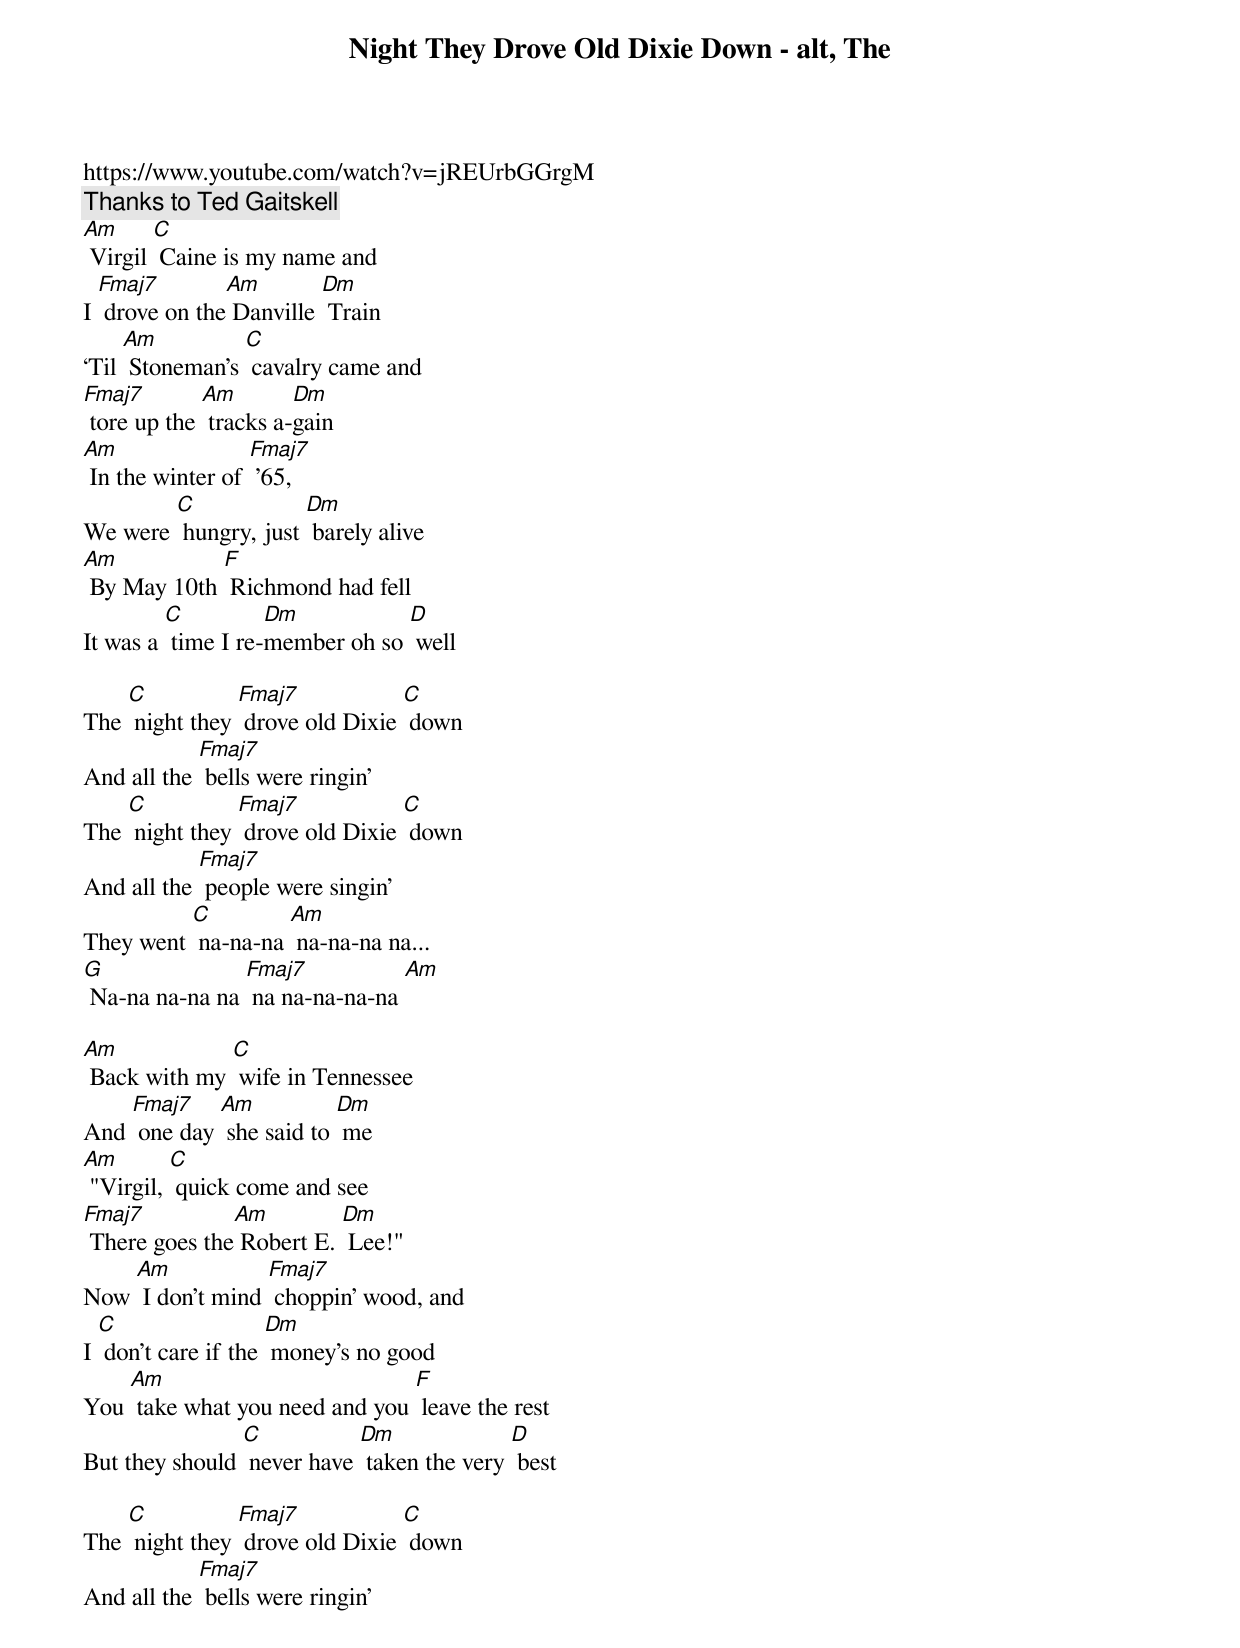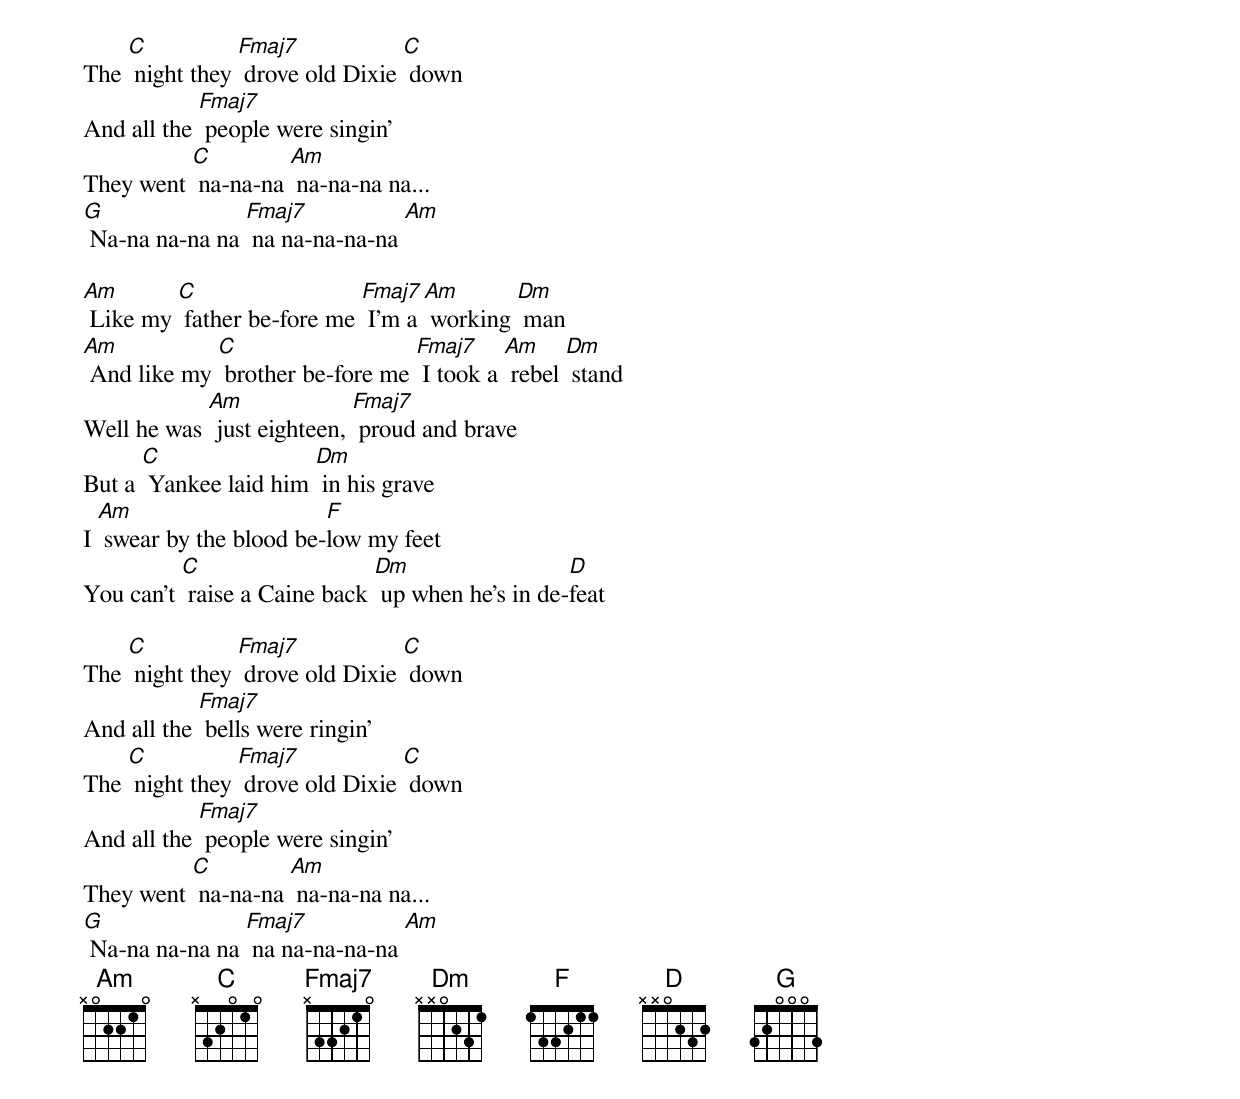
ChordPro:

{t: Night They Drove Old Dixie Down - alt, The}
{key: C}
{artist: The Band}
https://www.youtube.com/watch?v=jREUrbGGrgM
{c: Thanks to Ted Gaitskell}
[Am] Virgil [C] Caine is my name and
I [Fmaj7] drove on the[Am] Danville [Dm] Train
‘Til [Am] Stoneman's [C] cavalry came and
[Fmaj7] tore up the [Am] tracks a-[Dm]gain
[Am] In the winter of [Fmaj7] ’65,
We were [C] hungry, just [Dm] barely alive
[Am] By May 10th [F] Richmond had fell
It was a [C] time I re-[Dm]member oh so [D] well

The [C] night they [Fmaj7] drove old Dixie [C] down
And all the [Fmaj7] bells were ringin’
The [C] night they [Fmaj7] drove old Dixie [C] down
And all the [Fmaj7] people were singin’
They went [C] na-na-na [Am] na-na-na na...
[G] Na-na na-na na [Fmaj7] na na-na-na-na [Am]

[Am] Back with my [C] wife in Tennessee
And [Fmaj7] one day [Am] she said to [Dm] me
[Am] "Virgil, [C] quick come and see
[Fmaj7] There goes the[Am] Robert E. [Dm] Lee!"
Now [Am] I don’t mind [Fmaj7] choppin’ wood, and
I [C] don’t care if the [Dm] money’s no good
You [Am] take what you need and you [F] leave the rest
But they should [C] never have [Dm] taken the very [D] best

The [C] night they [Fmaj7] drove old Dixie [C] down
And all the [Fmaj7] bells were ringin’
The [C] night they [Fmaj7] drove old Dixie [C] down
And all the [Fmaj7] people were singin’
They went [C] na-na-na [Am] na-na-na na...
[G] Na-na na-na na [Fmaj7] na na-na-na-na [Am]

[Am] Like my [C] father be-fore me [Fmaj7] I'm a [Am] working [Dm] man
[Am] And like my [C] brother be-fore me [Fmaj7] I took a [Am] rebel [Dm] stand
Well he was [Am] just eighteen, [Fmaj7] proud and brave
But a [C] Yankee laid him [Dm] in his grave
I [Am] swear by the blood be-[F]low my feet
You can’t [C] raise a Caine back [Dm] up when he’s in de-[D]feat

The [C] night they [Fmaj7] drove old Dixie [C] down
And all the [Fmaj7] bells were ringin’
The [C] night they [Fmaj7] drove old Dixie [C] down
And all the [Fmaj7] people were singin’
They went [C] na-na-na [Am] na-na-na na...
[G] Na-na na-na na [Fmaj7] na na-na-na-na [Am]
